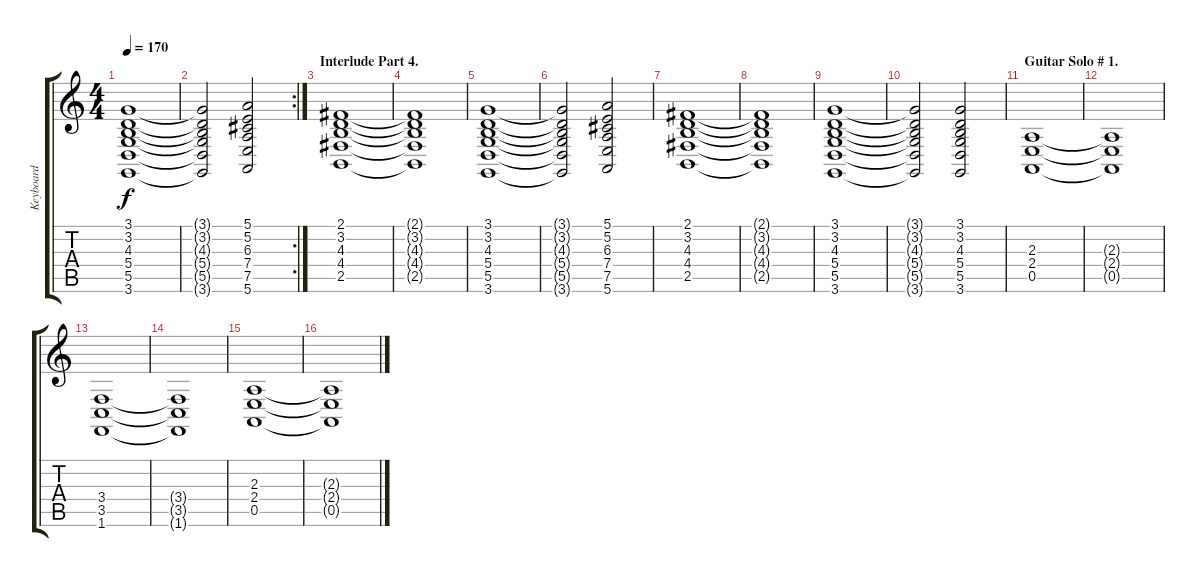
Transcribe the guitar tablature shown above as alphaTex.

\track ("Keyboard" "Keyboard") {instrument stringensemble1}
\staff {score tabs}
\tuning (E4 B3 G3 D3 A2 E2) {hide}
\ts (4 4)
\tempo 170
\clef g2
\ks c
(3.1 3.2 4.3 5.4 5.5 3.6).1{dy f} |
\rc 2
(3.1{t} 3.2{t} 4.3{t} 5.4{t} 5.5{t} 3.6{t}).2 (5.1 5.2 6.3 7.4 7.5 5.6).2 |
\section ("" "Interlude Part 4.")
(2.1 3.2 4.3 4.4 2.5).1 |
(2.1{t} 3.2{t} 4.3{t} 4.4{t} 2.5{t}).1 |
(3.1 3.2 4.3 5.4 5.5 3.6).1 |
(3.1{t} 3.2{t} 4.3{t} 5.4{t} 5.5{t} 3.6{t}).2 (5.1 5.2 6.3 7.4 7.5 5.6).2 |
(2.1 3.2 4.3 4.4 2.5).1 |
(2.1{t} 3.2{t} 4.3{t} 4.4{t} 2.5{t}).1 |
(3.1 3.2 4.3 5.4 5.5 3.6).1 |
(3.1{t} 3.2{t} 4.3{t} 5.4{t} 5.5{t} 3.6{t}).2 (3.1 3.2 4.3 5.4 5.5 3.6).2 |
\section ("" "Guitar Solo # 1.")
(2.3 2.4 0.5).1 |
(2.3{t} 2.4{t} 0.5{t}).1 |
(3.4 3.5 1.6).1 |
(3.4{t} 3.5{t} 1.6{t}).1 |
(2.3 2.4 0.5).1 |
(2.3{t} 2.4{t} 0.5{t}).1
